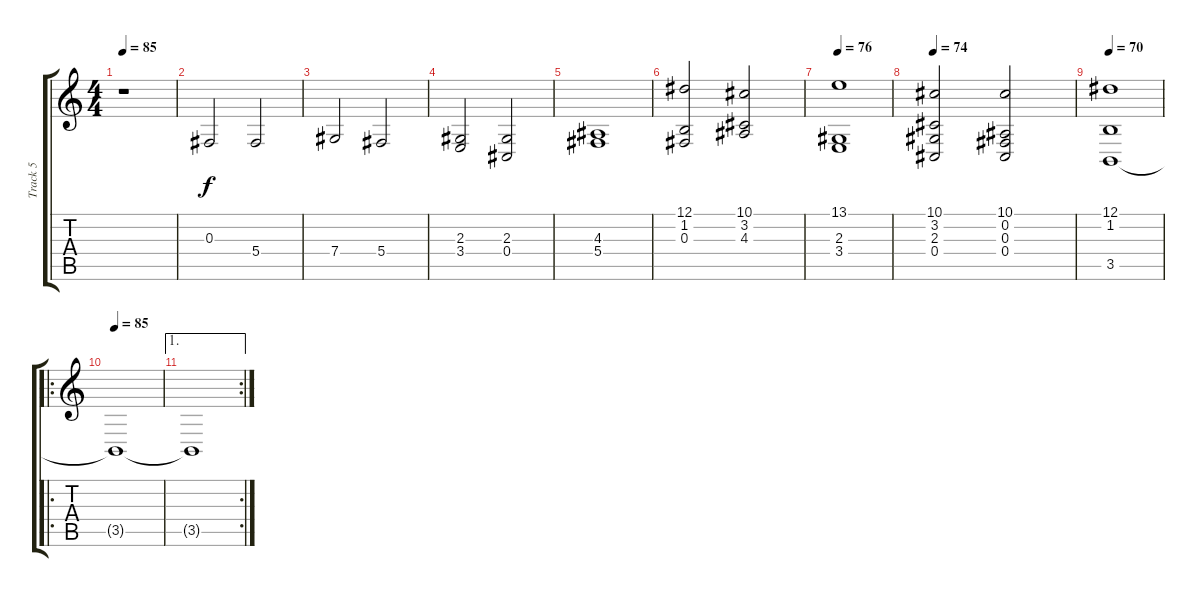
\track ("Track 5" "Track 5") {instrument choiraahs}
\staff {score tabs}
\tuning (Eb4 Bb3 Gb3 Db3 Ab2 Db2) {hide}
\ts (4 4)
\tempo 85
\clef g2
\ks c
r.1{dy f} |
0.3.2 5.4.2 |
7.4.2 5.4.2 |
(2.3 3.4).2 (2.3 0.4).2 |
(4.3 5.4).1 |
(12.1 1.2 0.3).2 (10.1 3.2 4.3).2 |
\tempo 76
(13.1 2.3 3.4).1 |
\tempo 74
(10.1 3.2 2.3 0.4).2 (10.1 0.2 0.3 0.4).2 |
\tempo 70
(12.1 1.2 3.5).1 |
\ro
\tempo 85
3.5{t}.1 |
\ae 1
\rc 2
3.5{t}.1
